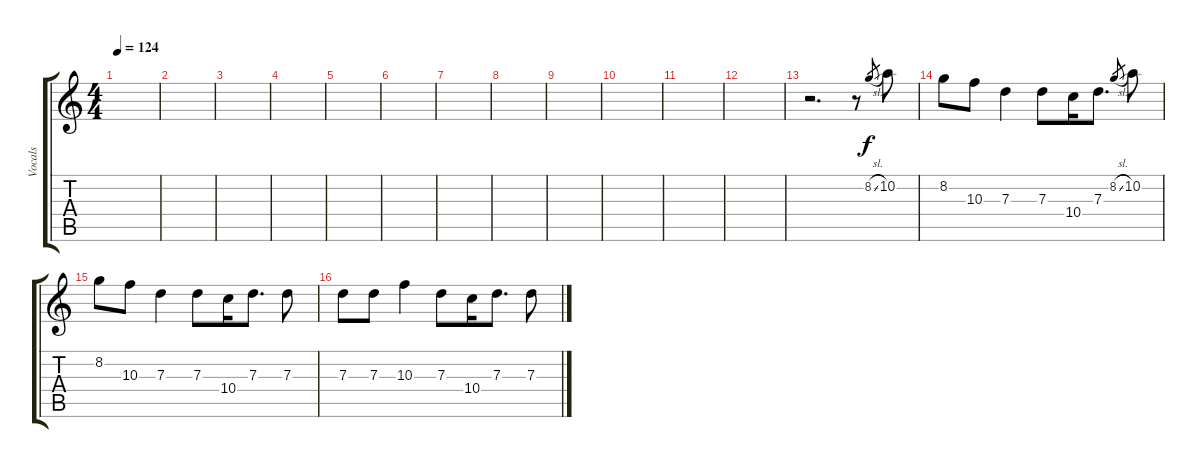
\track ("Vocals" "Vocals") {instrument acousticguitarnylon}
\staff {score tabs}
\tuning (E4 B3 G3 D3 A2 E2) {hide}
\ts (4 4)
\tempo 124
\clef g2
\ks c
|
|
|
|
|
|
|
|
|
|
|
|
r.2{d} r.8 8.2{sl}.8{gr} 10.2.8 |
8.2.8 10.3.8 7.3.4 7.3.8 10.4.16 7.3.8{d} 8.2{sl}.8{gr} 10.2.8 |
8.2.8 10.3.8 7.3.4 7.3.8 10.4.16 7.3.8{d} 7.3.8 |
7.3.8 7.3.8 10.3.4 7.3.8 10.4.16 7.3.8{d} 7.3.8
